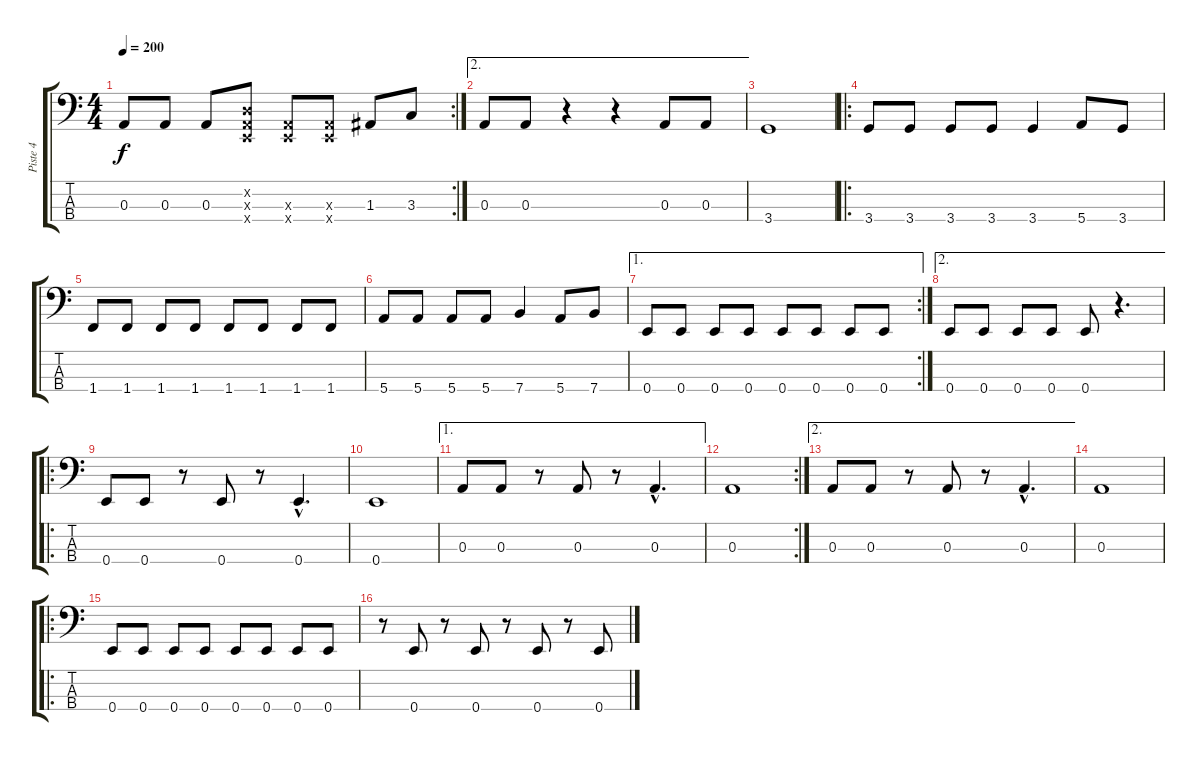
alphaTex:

\track ("Piste 4" "Piste 4") {instrument electricbasspick}
\staff {score tabs}
\tuning (G2 D2 A1 E1) {hide}
\rc 2
\ts (4 4)
\tempo 200
\clef f4
\ks c
0.3.8{dy f} 0.3.8 0.3.8 (0.2{x} 0.3{x} 0.4{x}).8 (0.3{x} 0.4{x}).8 (0.3{x} 0.4{x}).8 1.3.8 3.3.8 |
\ae 2
0.3.8 0.3.8 r.4 r.4 0.3.8 0.3.8 |
3.4.1 |
\ro
3.4.8 3.4.8 3.4.8 3.4.8 3.4.4 5.4.8 3.4.8 |
1.4.8 1.4.8 1.4.8 1.4.8 1.4.8 1.4.8 1.4.8 1.4.8 |
5.4.8 5.4.8 5.4.8 5.4.8 7.4.4 5.4.8 7.4.8 |
\ae 1
\rc 2
0.4.8 0.4.8 0.4.8 0.4.8 0.4.8 0.4.8 0.4.8 0.4.8 |
\ae 2
0.4.8 0.4.8 0.4.8 0.4.8 0.4.8 r.4{d} |
\ro
0.4.8 0.4.8 r.8 0.4.8 r.8 0.4{hac}.4{d} |
0.4.1 |
\ae 1
0.3.8 0.3.8 r.8 0.3.8 r.8 0.3{hac}.4{d} |
\rc 2
0.3.1 |
\ae 2
0.3.8 0.3.8 r.8 0.3.8 r.8 0.3{hac}.4{d} |
0.3.1 |
\ro
0.4.8 0.4.8 0.4.8 0.4.8 0.4.8 0.4.8 0.4.8 0.4.8 |
r.8 0.4.8 r.8 0.4.8 r.8 0.4.8 r.8 0.4.8
